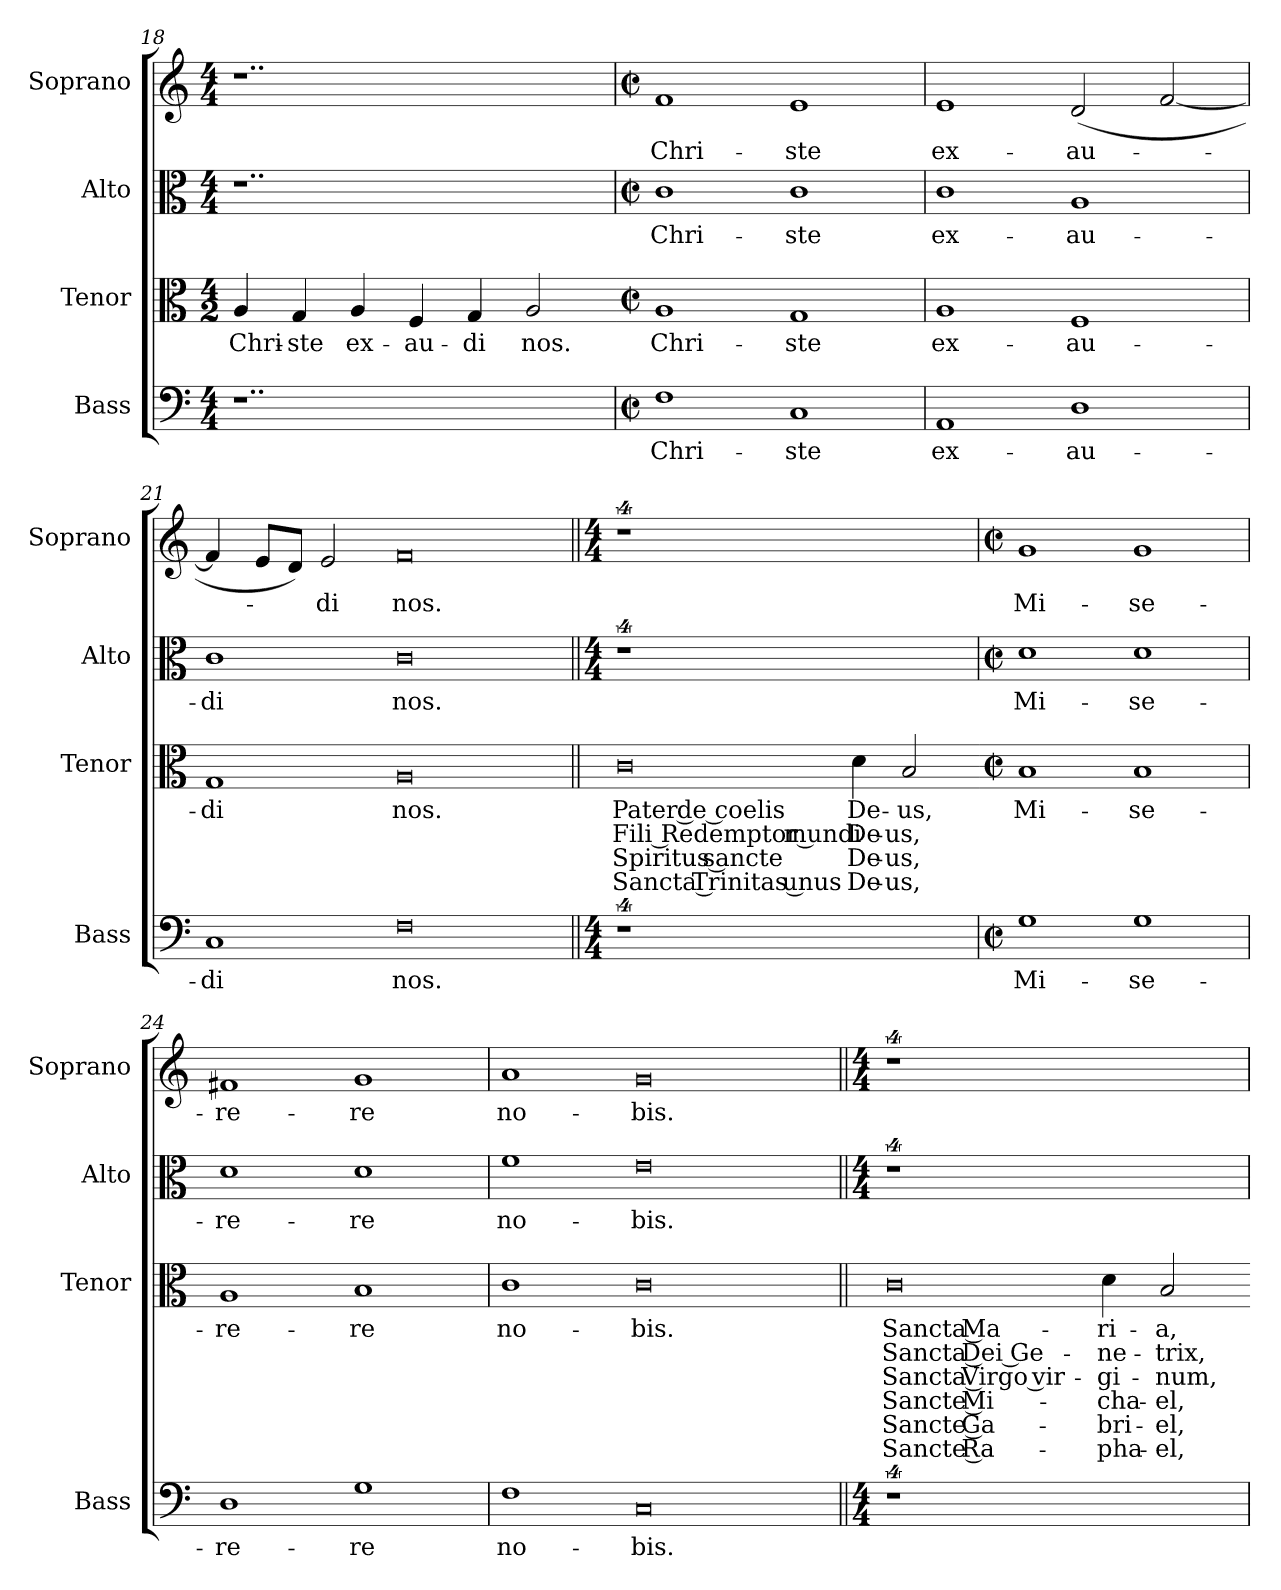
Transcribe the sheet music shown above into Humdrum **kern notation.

**kern	**text	**kern	**text	**text	**text	**text	**text	**text	**kern	**text	**kern	**text
*part4	*part4	*part3	*part3	*part3	*part3	*part3	*part3	*part3	*part2	*part2	*part1	*part1
*staff4	*staff4	*staff3	*staff3	*staff3	*staff3	*staff3	*staff3	*staff3	*staff2	*staff2	*staff1	*staff1
*I"Bass	*	*I"Tenor	*	*	*	*	*	*	*I"Alto	*	*I"Soprano	*
*I'Bass	*	*I'Tenor	*	*	*	*	*	*	*I'Alto	*	*I'Soprano	*
!!LO:LB:g=z
*clefF4	*	*clefC3	*	*	*	*	*	*	*clefC3	*	*clefG2	*
*k[]	*	*k[]	*	*	*	*	*	*	*k[]	*	*k[]	*
*C:	*	*C:	*	*	*	*	*	*	*C:	*	*C:	*
*M4/4	*	*M4/2	*	*	*	*	*	*	*M4/4	*	*M4/4	*
=18	=18	=18	=18	=18	=18	=18	=18	=18	=18	=18	=18	=18
!	!	!	!LO:LY:b	!	!	!	!	!	!	!	!	!
1..r	.	4A	Chri-	.	.	.	.	.	1..r	.	1..r	.
!	!	!	!LO:LY:b	!	!	!	!	!	!	!	!	!
.	.	4G	-ste	.	.	.	.	.	.	.	.	.
!	!	!	!LO:LY:b	!	!	!	!	!	!	!	!	!
.	.	4A	ex-	.	.	.	.	.	.	.	.	.
!	!	!	!LO:LY:b	!	!	!	!	!	!	!	!	!
.	.	4F	-au-	.	.	.	.	.	.	.	.	.
!	!	!	!LO:LY:b	!	!	!	!	!	!	!	!	!
.	.	4G	-di	.	.	.	.	.	.	.	.	.
!	!	!	!LO:LY:b	!	!	!	!	!	!	!	!	!
.	.	2A	nos.	.	.	.	.	.	.	.	.	.
!!LO:LB:g=z
=19	=19	=19-	=19	=19	=19	=19	=19	=19	=19	=19	=19	=19
*k[]	*	*	*	*	*	*	*	*	*k[]	*	*k[]	*
*C:	*	*	*	*	*	*	*	*	*C:	*	*C:	*
*M4/2	*	*M4/2	*	*	*	*	*	*	*M4/2	*	*M4/2	*
*met(c|)	*	*met(c|)	*	*	*	*	*	*	*met(c|)	*	*met(c|)	*
!	!LO:LY:b	!	!LO:LY:b	!	!	!	!	!	!	!LO:LY:b	!	!LO:LY:b
1F	Chri-	1A	Chri-	.	.	.	.	.	1c	Chri-	1f	Chri-
!	!LO:LY:b	!	!LO:LY:b	!	!	!	!	!	!	!LO:LY:b	!	!LO:LY:b
1C	-ste	1G	-ste	.	.	.	.	.	1c	-ste	1e	-ste
=20	=20	=20	=20	=20	=20	=20	=20	=20	=20	=20	=20	=20
!	!LO:LY:b	!	!LO:LY:b	!	!	!	!	!	!	!LO:LY:b	!	!LO:LY:b
1AA	ex-	1A	ex-	.	.	.	.	.	1c	ex-	1e	ex-
!	!LO:LY:b	!	!LO:LY:b	!	!	!	!	!	!	!LO:LY:b	!	!LO:LY:b
1D	-au-	1F	-au-	.	.	.	.	.	1A	-au-	(<2d	-au-
.	.	.	.	.	.	.	.	.	.	.	[2f	.
=21	=21	=21	=21	=21	=21	=21	=21	=21	=21	=21	=21	=21
!	!LO:LY:b	!	!LO:LY:b	!	!	!	!	!	!	!LO:LY:b	!	!
1C	-di	1G	-di	.	.	.	.	.	1c	-di	4f]	.
.	.	.	.	.	.	.	.	.	.	.	8eL	.
.	.	.	.	.	.	.	.	.	.	.	8dJ)	.
!	!	!	!	!	!	!	!	!	!	!	!	!LO:LY:b
.	.	.	.	.	.	.	.	.	.	.	2e	di
!	!LO:LY:b	!	!LO:LY:b	!	!	!	!	!	!	!LO:LY:b	!	!LO:LY:b
0F	nos.	0A	nos.	.	.	.	.	.	0c	nos.	0f	nos.
!!LO:LB:g=z
=22||	=22||	=22||	=22||	=22||	=22||	=22||	=22||	=22||	=22||	=22||	=22||	=22||
*M4/4	*	*	*	*	*	*	*	*	*M4/4	*	*M4/4	*
!	!	!	!LO:LY:b	!LO:LY:b	!LO:LY:b	!LO:LY:b	!	!	!	!	!	!
4%11r	.	0c	Pater de coelis	Fili Redemptor mundi	Spiritus sancte	Sancta Trinitas unus	.	.	4%11r	.	4%11r	.
!	!	!	!LO:LY:b	!LO:LY:b	!LO:LY:b	!LO:LY:b	!	!	!	!	!	!
.	.	4d	De-	-De-	-De-	-De-	.	.	.	.	.	.
!	!	!	!LO:LY:b	!LO:LY:b	!LO:LY:b	!LO:LY:b	!	!	!	!	!	!
.	.	2B	-us,	us,	us,	us,	.	.	.	.	.	.
!!LO:LB:g=z
=23	=23	=23-	=23	=23	=23	=23	=23	=23	=23	=23	=23	=23
*k[]	*	*	*	*	*	*	*	*	*k[]	*	*k[]	*
*C:	*	*	*	*	*	*	*	*	*C:	*	*C:	*
*M4/2	*	*M4/2	*	*	*	*	*	*	*M4/2	*	*M4/2	*
*met(c|)	*	*met(c|)	*	*	*	*	*	*	*met(c|)	*	*met(c|)	*
!	!LO:LY:b	!	!LO:LY:b	!	!	!	!	!	!	!LO:LY:b	!	!LO:LY:b
1G	Mi-	1B	Mi-	.	.	.	.	.	1d	Mi-	1g	Mi-
!	!LO:LY:b	!	!LO:LY:b	!	!	!	!	!	!	!LO:LY:b	!	!LO:LY:b
1G	-se-	1B	-se-	.	.	.	.	.	1d	-se-	1g	-se-
=24	=24	=24	=24	=24	=24	=24	=24	=24	=24	=24	=24	=24
!	!LO:LY:b	!	!LO:LY:b	!	!	!	!	!	!	!LO:LY:b	!	!LO:LY:b
1D	-re-	1A	-re-	.	.	.	.	.	1d	-re-	1f#X	-re-
!	!LO:LY:b	!	!LO:LY:b	!	!	!	!	!	!	!LO:LY:b	!	!LO:LY:b
1G	-re	1B	-re	.	.	.	.	.	1d	-re	1g	-re
=25	=25	=25	=25	=25	=25	=25	=25	=25	=25	=25	=25	=25
!	!LO:LY:b	!	!LO:LY:b	!	!	!	!	!	!	!LO:LY:b	!	!LO:LY:b
1F	no-	1c	no-	.	.	.	.	.	1f	no-	1a	no-
!	!LO:LY:b	!	!LO:LY:b	!	!	!	!	!	!	!LO:LY:b	!	!LO:LY:b
0C	-bis.	0c	-bis.	.	.	.	.	.	0e	-bis.	0g	-bis.
!!LO:LB:g=z
=26||	=26||	=26||	=26||	=26||	=26||	=26||	=26||	=26||	=26||	=26||	=26||	=26||
*M4/4	*	*	*	*	*	*	*	*	*M4/4	*	*M4/4	*
!	!	!	!LO:LY:b	!LO:LY:b	!LO:LY:b	!LO:LY:b	!LO:LY:b	!LO:LY:b	!	!	!	!
4%11r	.	0c	Sancta Ma-	-Sancta Dei Ge-	-Sancta Virgo vir-	-Sancte Mi-	-Sancte Ga-	-Sancte Ra-	4%11r	.	4%11r	.
!	!	!	!LO:LY:b	!LO:LY:b	!LO:LY:b	!LO:LY:b	!LO:LY:b	!LO:LY:b	!	!	!	!
.	.	4d	-ri-	-ne-	-gi-	-cha-	-bri-	-pha-	.	.	.	.
!	!	!	!LO:LY:b	!LO:LY:b	!LO:LY:b	!LO:LY:b	!LO:LY:b	!LO:LY:b	!	!	!	!
.	.	2B	-a,	trix,	num,	el,	el,	el,	.	.	.	.
=	=	=-	=	=	=	=	=	=	=	=	=	=
*-	*-	*-	*-	*-	*-	*-	*-	*-	*-	*-	*-	*-
